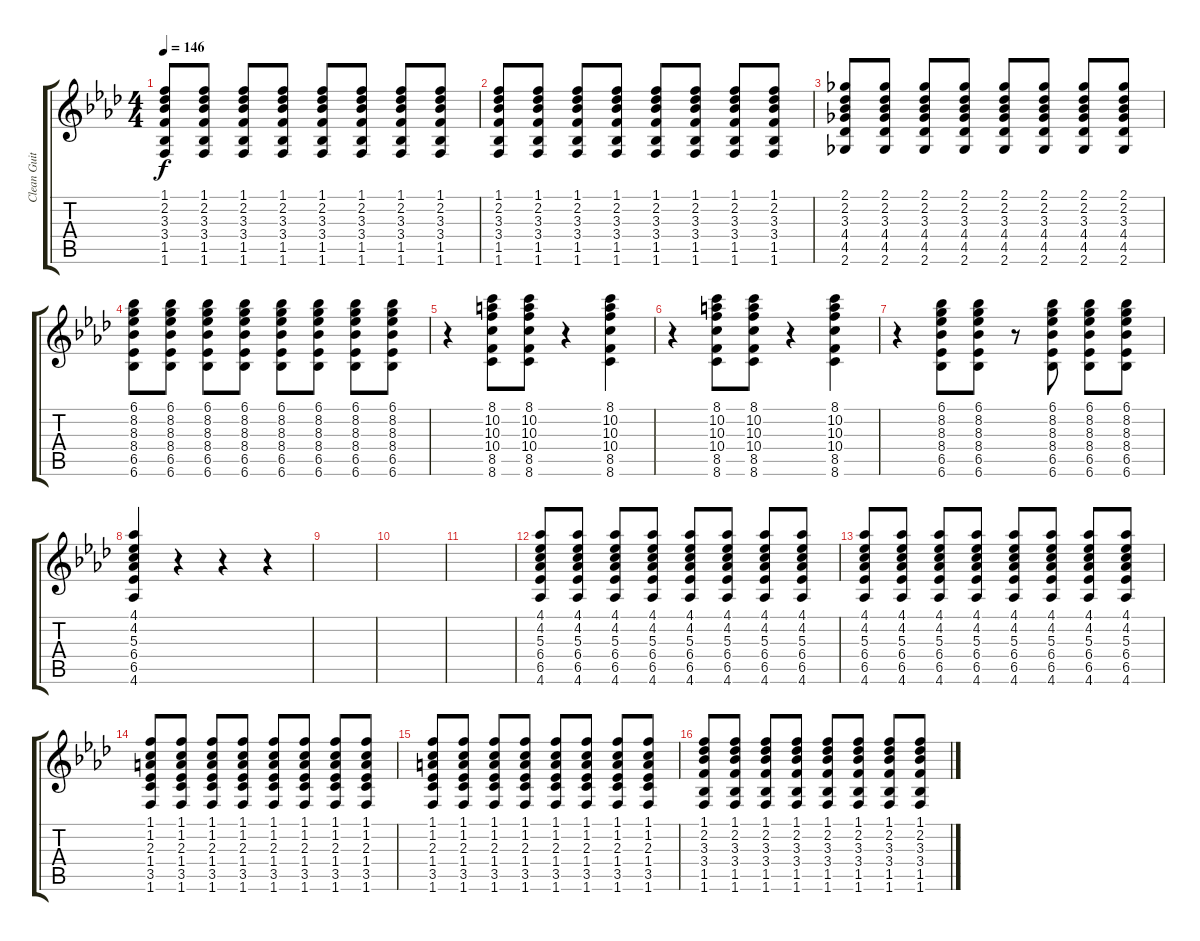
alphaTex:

\track ("Clean Guitar" "Clean Guit") {instrument electricguitarclean}
\staff {score tabs}
\tuning (E4 B3 G3 D3 A2 E2) {hide}
\ts (4 4)
\tempo 146
\clef g2
\ks ab
(1.1 2.2 3.3 3.4 1.5 1.6).8{dy f} (1.1 2.2 3.3 3.4 1.5 1.6).8 (1.1 2.2 3.3 3.4 1.5 1.6).8 (1.1 2.2 3.3 3.4 1.5 1.6).8 (1.1 2.2 3.3 3.4 1.5 1.6).8 (1.1 2.2 3.3 3.4 1.5 1.6).8 (1.1 2.2 3.3 3.4 1.5 1.6).8 (1.1 2.2 3.3 3.4 1.5 1.6).8 |
(1.1 2.2 3.3 3.4 1.5 1.6).8 (1.1 2.2 3.3 3.4 1.5 1.6).8 (1.1 2.2 3.3 3.4 1.5 1.6).8 (1.1 2.2 3.3 3.4 1.5 1.6).8 (1.1 2.2 3.3 3.4 1.5 1.6).8 (1.1 2.2 3.3 3.4 1.5 1.6).8 (1.1 2.2 3.3 3.4 1.5 1.6).8 (1.1 2.2 3.3 3.4 1.5 1.6).8 |
(2.1 2.2 3.3 4.4 4.5 2.6).8 (2.1 2.2 3.3 4.4 4.5 2.6).8 (2.1 2.2 3.3 4.4 4.5 2.6).8 (2.1 2.2 3.3 4.4 4.5 2.6).8 (2.1 2.2 3.3 4.4 4.5 2.6).8 (2.1 2.2 3.3 4.4 4.5 2.6).8 (2.1 2.2 3.3 4.4 4.5 2.6).8 (2.1 2.2 3.3 4.4 4.5 2.6).8 |
(6.1 8.2 8.3 8.4 6.5 6.6).8 (6.1 8.2 8.3 8.4 6.5 6.6).8 (6.1 8.2 8.3 8.4 6.5 6.6).8 (6.1 8.2 8.3 8.4 6.5 6.6).8 (6.1 8.2 8.3 8.4 6.5 6.6).8 (6.1 8.2 8.3 8.4 6.5 6.6).8 (6.1 8.2 8.3 8.4 6.5 6.6).8 (6.1 8.2 8.3 8.4 6.5 6.6).8 |
r.4 (8.1 10.2 10.3 10.4 8.5 8.6).8 (8.1 10.2 10.3 10.4 8.5 8.6).8 r.4 (8.1 10.2 10.3 10.4 8.5 8.6).4 |
r.4 (8.1 10.2 10.3 10.4 8.5 8.6).8 (8.1 10.2 10.3 10.4 8.5 8.6).8 r.4 (8.1 10.2 10.3 10.4 8.5 8.6).4 |
r.4 (6.1 8.2 8.3 8.4 6.5 6.6).8 (6.1 8.2 8.3 8.4 6.5 6.6).8 r.8 (6.1 8.2 8.3 8.4 6.5 6.6).8 (6.1 8.2 8.3 8.4 6.5 6.6).8 (6.1 8.2 8.3 8.4 6.5 6.6).8 |
(4.1 4.2 5.3 6.4 6.5 4.6).4 r.4 r.4 r.4 |
|
|
|
(4.1 4.2 5.3 6.4 6.5 4.6).8 (4.1 4.2 5.3 6.4 6.5 4.6).8 (4.1 4.2 5.3 6.4 6.5 4.6).8 (4.1 4.2 5.3 6.4 6.5 4.6).8 (4.1 4.2 5.3 6.4 6.5 4.6).8 (4.1 4.2 5.3 6.4 6.5 4.6).8 (4.1 4.2 5.3 6.4 6.5 4.6).8 (4.1 4.2 5.3 6.4 6.5 4.6).8 |
(4.1 4.2 5.3 6.4 6.5 4.6).8 (4.1 4.2 5.3 6.4 6.5 4.6).8 (4.1 4.2 5.3 6.4 6.5 4.6).8 (4.1 4.2 5.3 6.4 6.5 4.6).8 (4.1 4.2 5.3 6.4 6.5 4.6).8 (4.1 4.2 5.3 6.4 6.5 4.6).8 (4.1 4.2 5.3 6.4 6.5 4.6).8 (4.1 4.2 5.3 6.4 6.5 4.6).8 |
(1.1 1.2 2.3 1.4 3.5 1.6).8 (1.1 1.2 2.3 1.4 3.5 1.6).8 (1.1 1.2 2.3 1.4 3.5 1.6).8 (1.1 1.2 2.3 1.4 3.5 1.6).8 (1.1 1.2 2.3 1.4 3.5 1.6).8 (1.1 1.2 2.3 1.4 3.5 1.6).8 (1.1 1.2 2.3 1.4 3.5 1.6).8 (1.1 1.2 2.3 1.4 3.5 1.6).8 |
(1.1 1.2 2.3 1.4 3.5 1.6).8 (1.1 1.2 2.3 1.4 3.5 1.6).8 (1.1 1.2 2.3 1.4 3.5 1.6).8 (1.1 1.2 2.3 1.4 3.5 1.6).8 (1.1 1.2 2.3 1.4 3.5 1.6).8 (1.1 1.2 2.3 1.4 3.5 1.6).8 (1.1 1.2 2.3 1.4 3.5 1.6).8 (1.1 1.2 2.3 1.4 3.5 1.6).8 |
(1.1 2.2 3.3 3.4 1.5 1.6).8 (1.1 2.2 3.3 3.4 1.5 1.6).8 (1.1 2.2 3.3 3.4 1.5 1.6).8 (1.1 2.2 3.3 3.4 1.5 1.6).8 (1.1 2.2 3.3 3.4 1.5 1.6).8 (1.1 2.2 3.3 3.4 1.5 1.6).8 (1.1 2.2 3.3 3.4 1.5 1.6).8 (1.1 2.2 3.3 3.4 1.5 1.6).8
